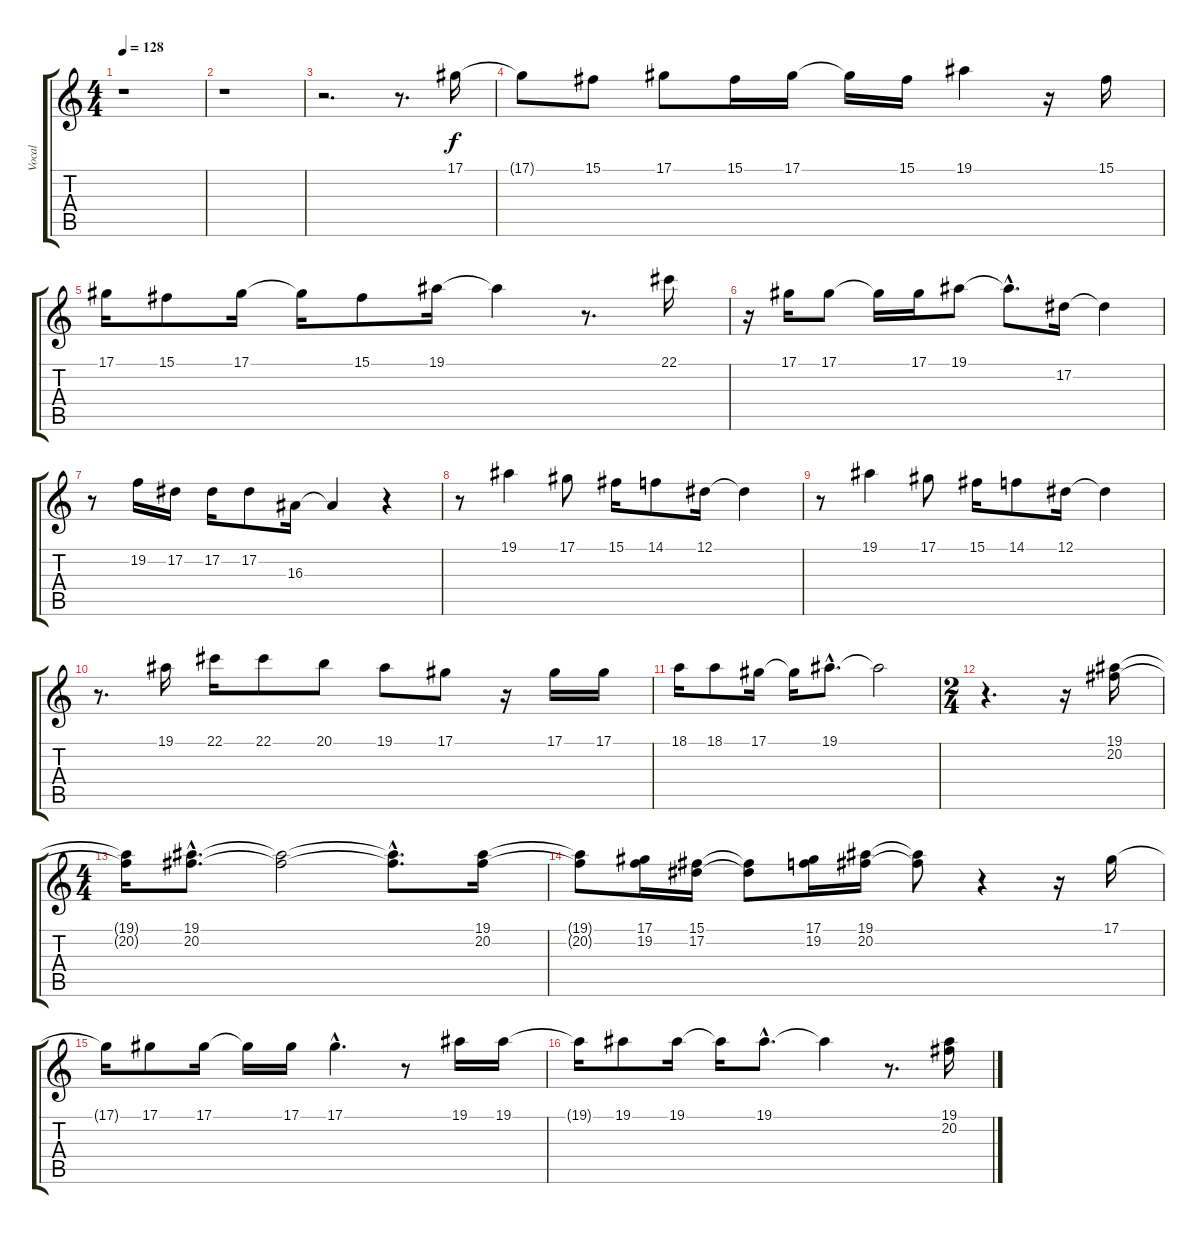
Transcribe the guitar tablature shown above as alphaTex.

\track ("Vocal" "Vocal") {instrument flute}
\staff {score tabs}
\tuning (Eb4 Bb3 Gb3 Db3 Ab2 Eb2) {hide}
\ts (4 4)
\tempo 128
\clef g2
\ks c
r.1{dy f} |
r.1 |
r.2{d} r.8{d} 17.1.16 |
17.1{t}.8 15.1.8 17.1.8 15.1.16 17.1.16 17.1{t}.16 15.1.16 19.1.4 r.16 15.1.16 |
17.1.16 15.1.8 17.1.16 17.1{t}.16 15.1.8 19.1.16 19.1{t}.4 r.8{d} 22.1.16 |
r.16 17.1.16 17.1.8 17.1{t}.16 17.1.16 19.1.8 19.1{hac t}.8{d} 17.2.16 17.2{t}.4 |
r.8 19.2.16 17.2.16 17.2.16 17.2.8 16.3.16 16.3{t}.4 r.4 |
r.8 19.1.4 17.1.8 15.1.16 14.1.8 12.1.16 12.1{t}.4 |
r.8 19.1.4 17.1.8 15.1.16 14.1.8 12.1.16 12.1{t}.4 |
r.8{d} 19.1.16 22.1.16 22.1.8 20.1.8 19.1.8 17.1.8 r.16 17.1.16 17.1.16 |
18.1.16 18.1.8 17.1.16 17.1{t}.16 19.1{hac}.8{d} 19.1{t}.2 |
\ts (2 4)
r.4{d} r.16 (19.1 20.2).16 |
\ts (4 4)
(19.1{t} 20.2{t}).16 (19.1{hac} 20.2{hac}).8{d} (19.1{t} 20.2{t}).2 (19.1{hac t} 20.2{hac t}).8{d} (19.1 20.2).16 |
(19.1{t} 20.2{t}).8 (17.1 19.2).16 (15.1 17.2).16 (15.1{t} 17.2{t}).8 (17.1 19.2).16 (19.1 20.2).16 (19.1{t} 20.2{t}).8 r.4 r.16 17.1.16 |
17.1{t}.16 17.1.8 17.1.16 17.1{t}.16 17.1.16 17.1{hac}.4{d} r.8 19.1.16 19.1.16 |
19.1{t}.16 19.1.8 19.1.16 19.1{t}.16 19.1{hac}.8{d} 19.1{t}.4 r.8{d} (19.1 20.2).16
